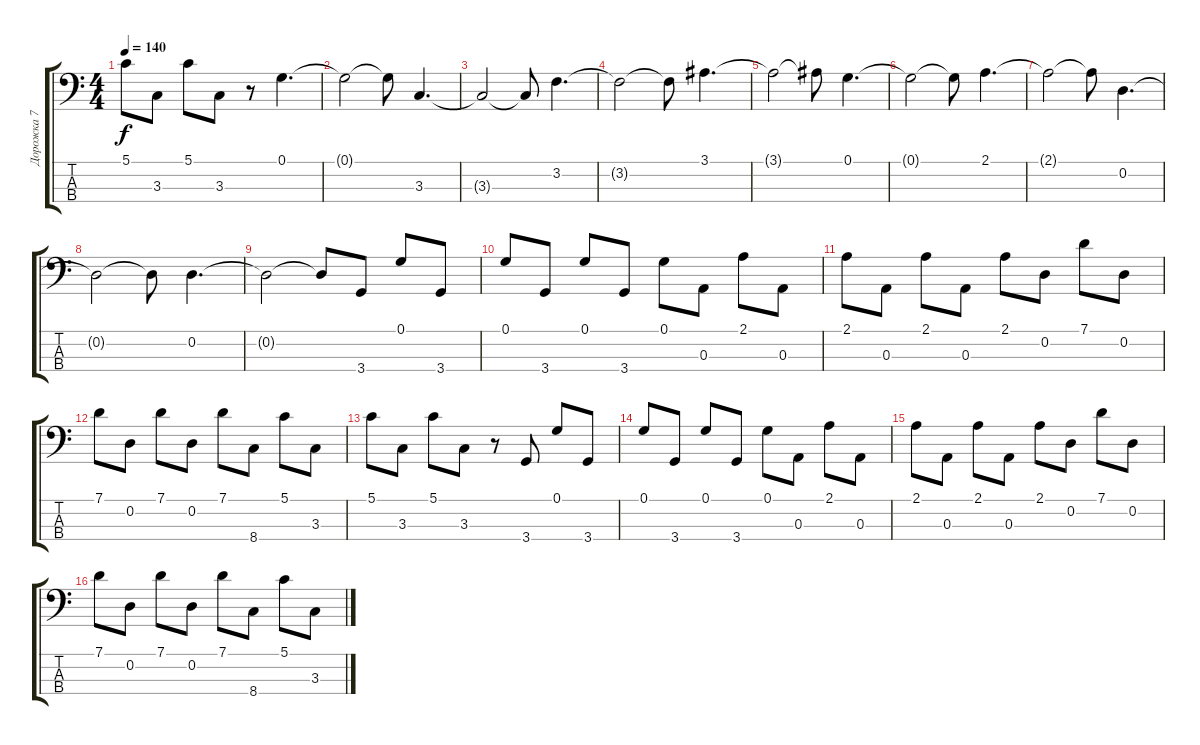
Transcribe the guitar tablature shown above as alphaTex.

\track ("Дорожка 7" "Дорожка 7") {instrument electricbassfinger}
\staff {score tabs}
\tuning (G2 D2 A1 E1) {hide}
\ts (4 4)
\tempo 140
\clef f4
\ks c
5.1.8{dy f} 3.3.8 5.1.8 3.3.8 r.8 0.1.4{d} |
0.1{t}.2 0.1{t}.8 3.3.4{d} |
3.3{t}.2 3.3{t}.8 3.2.4{d} |
3.2{t}.2 3.2{t}.8 3.1.4{d} |
3.1{t}.2 3.1{t}.8 0.1.4{d} |
0.1{t}.2 0.1{t}.8 2.1.4{d} |
2.1{t}.2 2.1{t}.8 0.2.4{d} |
0.2{t}.2 0.2{t}.8 0.2.4{d} |
0.2{t}.2 0.2{t}.8 3.4.8 0.1.8 3.4.8 |
0.1.8 3.4.8 0.1.8 3.4.8 0.1.8 0.3.8 2.1.8 0.3.8 |
2.1.8 0.3.8 2.1.8 0.3.8 2.1.8 0.2.8 7.1.8 0.2.8 |
7.1.8 0.2.8 7.1.8 0.2.8 7.1.8 8.4.8 5.1.8 3.3.8 |
5.1.8 3.3.8 5.1.8 3.3.8 r.8 3.4.8 0.1.8 3.4.8 |
0.1.8 3.4.8 0.1.8 3.4.8 0.1.8 0.3.8 2.1.8 0.3.8 |
2.1.8 0.3.8 2.1.8 0.3.8 2.1.8 0.2.8 7.1.8 0.2.8 |
7.1.8 0.2.8 7.1.8 0.2.8 7.1.8 8.4.8 5.1.8 3.3.8
